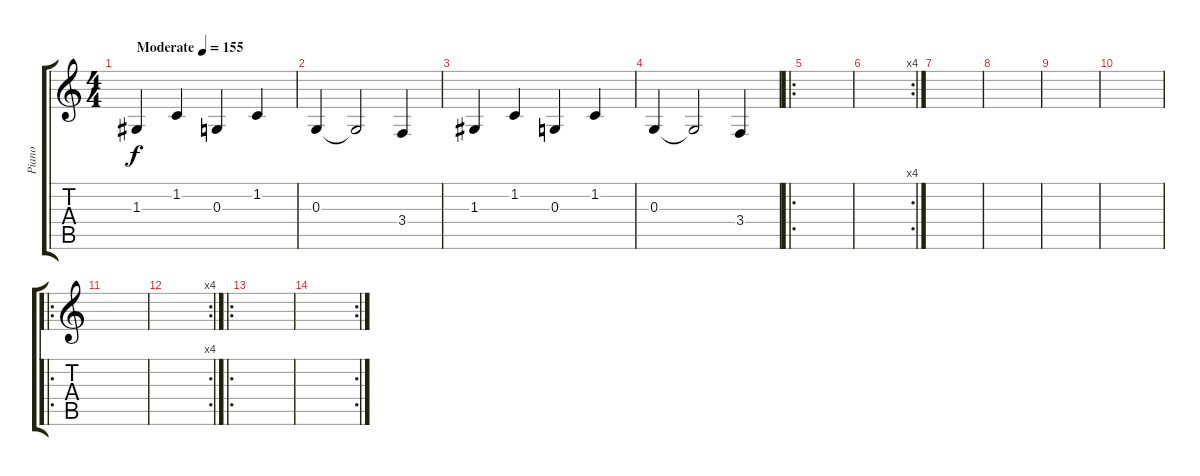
\track ("Piano" "Piano") {instrument acousticgrandpiano}
\staff {score tabs}
\tuning (E4 B3 G3 D3 A2 E2) {hide}
\ts (4 4)
\tempo (155 "Moderate")
\clef g2
\ks c
1.3.4{dy f instrument acousticgrandpiano} 1.2.4 0.3.4 1.2.4 |
0.3.4 0.3{t}.2 3.4.4 |
1.3.4 1.2.4 0.3.4 1.2.4 |
0.3.4 0.3{t}.2 3.4.4 |
\ro
|
\rc 4
|
|
|
|
|
\ro
|
\rc 4
|
\ro
|
\rc 2
